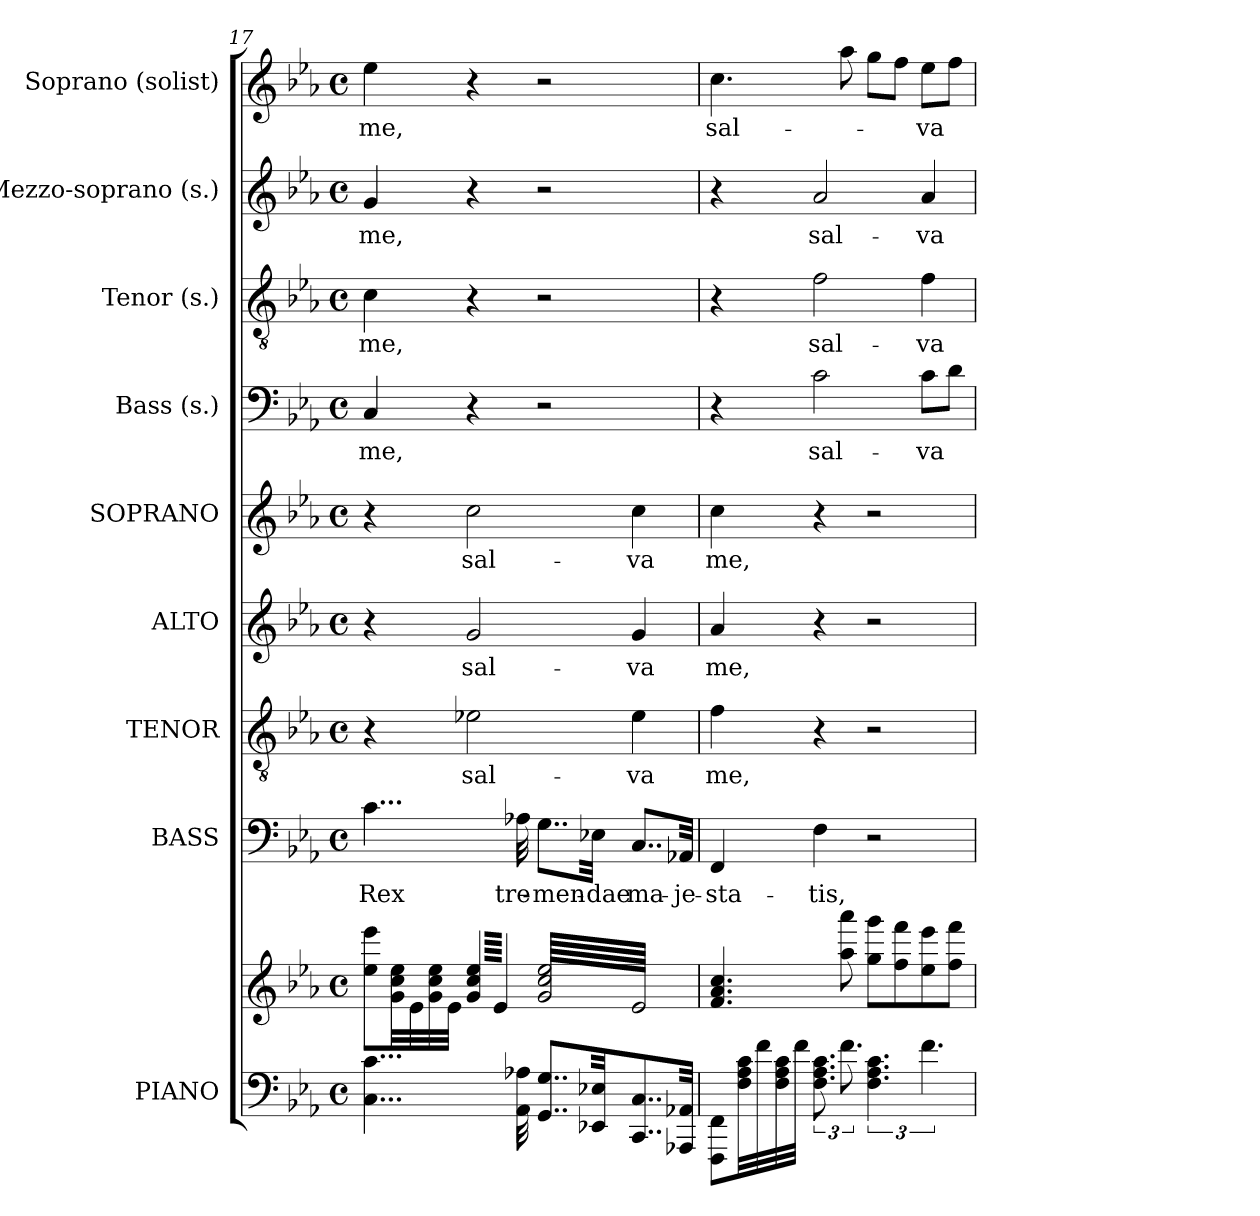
**kern	**kern	**kern	**text	**kern	**text	**kern	**text	**kern	**text	**kern	**text	**kern	**text	**kern	**text	**kern	**text
*part9	*part9	*part8	*part8	*part7	*part7	*part6	*part6	*part5	*part5	*part4	*part4	*part3	*part3	*part2	*part2	*part1	*part1
*staff10	*staff9	*staff8	*staff8	*staff7	*staff7	*staff6	*staff6	*staff5	*staff5	*staff4	*staff4	*staff3	*staff3	*staff2	*staff2	*staff1	*staff1
*I"PIANO	*	*I"BASS	*	*I"TENOR	*	*I"ALTO	*	*I"SOPRANO	*	*I"Bass (s.)	*	*I"Tenor (s.)	*	*I"Mezzo-soprano (s.)	*	*I"Soprano (solist)	*
*I'Pno.	*	*I'B.	*	*I'T.	*	*I'A.	*	*I'S.	*	*I'B.	*	*I'T.	*	*I'M-S.	*	*I'S.	*
*clefF4	*clefG2	*clefF4	*	*clefGv2	*	*clefG2	*	*clefG2	*	*clefF4	*	*clefGv2	*	*clefG2	*	*clefG2	*
*	*	*	*	*ITrd7c12	*	*	*	*	*	*	*	*ITrd7c12	*	*	*	*	*
*k[b-e-a-]	*k[b-e-a-]	*k[b-e-a-]	*	*k[b-e-a-]	*	*k[b-e-a-]	*	*k[b-e-a-]	*	*k[b-e-a-]	*	*k[b-e-a-]	*	*k[b-e-a-]	*	*k[b-e-a-]	*
*c:	*c:	*c:	*	*c:	*	*c:	*	*c:	*	*c:	*	*c:	*	*c:	*	*c:	*
*M4/4	*M4/4	*M4/4	*	*M4/4	*	*M4/4	*	*M4/4	*	*M4/4	*	*M4/4	*	*M4/4	*	*M4/4	*
*met(c)	*met(c)	*met(c)	*	*met(c)	*	*met(c)	*	*met(c)	*	*met(c)	*	*met(c)	*	*met(c)	*	*met(c)	*
=17	=17	=17	=17	=17	=17	=17	=17	=17	=17	=17	=17	=17	=17	=17	=17	=17	=17
!	!	!	!LO:LY:b:color=#000000	!	!	!	!	!	!	!	!	!	!	!	!	!	!
!	!	!	!	!	!	!	!	!	!	!	!LO:LY:b:color=#000000	!	!	!	!	!	!
!	!	!	!	!	!	!	!	!	!	!	!	!	!LO:LY:b:color=#000000	!	!	!	!
!	!	!	!	!	!	!	!	!	!	!	!	!	!	!	!LO:LY:b:color=#000000	!	!
!	!	!	!	!	!	!	!	!	!	!	!	!	!	!	!	!	!LO:LY:b:color=#000000
4...Ci\ 4...ci	8ee-i\ 8eee-iL	4...ci\	Rex	4r	.	4r	.	4r	.	4Ci/	me,	4Ci\	me,	4gi/	me,	4ee-i\	me,
.	32gi\ 32cci 32ee-iLL	.	.	.	.	.	.	.	.	.	.	.	.	.	.	.	.
.	32e-i\	.	.	.	.	.	.	.	.	.	.	.	.	.	.	.	.
.	32gi\ 32cci 32ee-i	.	.	.	.	.	.	.	.	.	.	.	.	.	.	.	.
.	32e-i\JJJ	.	.	.	.	.	.	.	.	.	.	.	.	.	.	.	.
!	!	!	!	!	!LO:LY:b:color=#000000	!	!	!	!	!	!	!	!	!	!	!	!
!	!	!	!	!	!	!	!LO:LY:b:color=#000000	!	!	!	!	!	!	!	!	!	!
!	!	!	!	!	!	!	!	!	!LO:LY:b:color=#000000	!	!	!	!	!	!	!	!
*	*tremolo	*	*	*	*	*	*	*	*	*	*	*	*	*	*	*	*
.	64gi/ 64cci 64ee-iLLLL	.	.	2E-Xi\	sal-	2gi/	sal-	2cci\	sal-	4r	.	4r	.	4r	.	4r	.
.	64e-i/	.	.	.	.	.	.	.	.	.	.	.	.	.	.	.	.
.	64gi/ 64cci 64ee-i	.	.	.	.	.	.	.	.	.	.	.	.	.	.	.	.
.	64e-i/	.	.	.	.	.	.	.	.	.	.	.	.	.	.	.	.
.	64gi/ 64cci 64ee-i	.	.	.	.	.	.	.	.	.	.	.	.	.	.	.	.
.	64e-i/	.	.	.	.	.	.	.	.	.	.	.	.	.	.	.	.
.	64gi/ 64cci 64ee-i	.	.	.	.	.	.	.	.	.	.	.	.	.	.	.	.
.	64e-i/	.	.	.	.	.	.	.	.	.	.	.	.	.	.	.	.
.	64gi/ 64cci 64ee-i	.	.	.	.	.	.	.	.	.	.	.	.	.	.	.	.
.	64e-i/	.	.	.	.	.	.	.	.	.	.	.	.	.	.	.	.
.	64gi/ 64cci 64ee-i	.	.	.	.	.	.	.	.	.	.	.	.	.	.	.	.
.	64e-i/	.	.	.	.	.	.	.	.	.	.	.	.	.	.	.	.
.	64gi/ 64cci 64ee-i	.	.	.	.	.	.	.	.	.	.	.	.	.	.	.	.
.	64e-i/	.	.	.	.	.	.	.	.	.	.	.	.	.	.	.	.
!	!	!	!LO:LY:b:color=#000000	!	!	!	!	!	!	!	!	!	!	!	!	!	!
32AA-i\ 32A-Xi	64gi/ 64cci 64ee-i	32A-Xi\	tre-	.	.	.	.	.	.	.	.	.	.	.	.	.	.
.	64e-i/JJJJ	.	.	.	.	.	.	.	.	.	.	.	.	.	.	.	.
!	!	!	!LO:LY:b:color=#000000	!	!	!	!	!	!	!	!	!	!	!	!	!	!
8..GGi/ 8..GiL	64gi/ 64cci 64ee-iLLLL	8..Gi\L	-men-	.	.	.	.	.	.	2r	.	2r	.	2r	.	2r	.
.	64e-i/	.	.	.	.	.	.	.	.	.	.	.	.	.	.	.	.
.	64gi/ 64cci 64ee-i	.	.	.	.	.	.	.	.	.	.	.	.	.	.	.	.
.	64e-i/	.	.	.	.	.	.	.	.	.	.	.	.	.	.	.	.
.	64gi/ 64cci 64ee-i	.	.	.	.	.	.	.	.	.	.	.	.	.	.	.	.
.	64e-i/	.	.	.	.	.	.	.	.	.	.	.	.	.	.	.	.
.	64gi/ 64cci 64ee-i	.	.	.	.	.	.	.	.	.	.	.	.	.	.	.	.
.	64e-i/	.	.	.	.	.	.	.	.	.	.	.	.	.	.	.	.
.	64gi/ 64cci 64ee-i	.	.	.	.	.	.	.	.	.	.	.	.	.	.	.	.
.	64e-i/	.	.	.	.	.	.	.	.	.	.	.	.	.	.	.	.
.	64gi/ 64cci 64ee-i	.	.	.	.	.	.	.	.	.	.	.	.	.	.	.	.
.	64e-i/	.	.	.	.	.	.	.	.	.	.	.	.	.	.	.	.
.	64gi/ 64cci 64ee-i	.	.	.	.	.	.	.	.	.	.	.	.	.	.	.	.
.	64e-i/	.	.	.	.	.	.	.	.	.	.	.	.	.	.	.	.
!	!	!	!LO:LY:b:color=#000000	!	!	!	!	!	!	!	!	!	!	!	!	!	!
32EE-Xi/ 32E-Xikk	64gi/ 64cci 64ee-i	32E-Xi\Jkk	-dae	.	.	.	.	.	.	.	.	.	.	.	.	.	.
.	64e-i/	.	.	.	.	.	.	.	.	.	.	.	.	.	.	.	.
!	!	!	!LO:LY:b:color=#000000	!	!	!	!	!	!	!	!	!	!	!	!	!	!
!	!	!	!	!	!LO:LY:b:color=#000000	!	!	!	!	!	!	!	!	!	!	!	!
!	!	!	!	!	!	!	!LO:LY:b:color=#000000	!	!	!	!	!	!	!	!	!	!
!	!	!	!	!	!	!	!	!	!LO:LY:b:color=#000000	!	!	!	!	!	!	!	!
8..CCi/ 8..Ci	64gi/ 64cci 64ee-i	8..Ci/L	ma-	4E-i\	-va	4gi/	-va	4cci\	-va	.	.	.	.	.	.	.	.
.	64e-i/	.	.	.	.	.	.	.	.	.	.	.	.	.	.	.	.
.	64gi/ 64cci 64ee-i	.	.	.	.	.	.	.	.	.	.	.	.	.	.	.	.
.	64e-i/	.	.	.	.	.	.	.	.	.	.	.	.	.	.	.	.
.	64gi/ 64cci 64ee-i	.	.	.	.	.	.	.	.	.	.	.	.	.	.	.	.
.	64e-i/	.	.	.	.	.	.	.	.	.	.	.	.	.	.	.	.
.	64gi/ 64cci 64ee-i	.	.	.	.	.	.	.	.	.	.	.	.	.	.	.	.
.	64e-i/	.	.	.	.	.	.	.	.	.	.	.	.	.	.	.	.
.	64gi/ 64cci 64ee-i	.	.	.	.	.	.	.	.	.	.	.	.	.	.	.	.
.	64e-i/	.	.	.	.	.	.	.	.	.	.	.	.	.	.	.	.
.	64gi/ 64cci 64ee-i	.	.	.	.	.	.	.	.	.	.	.	.	.	.	.	.
.	64e-i/	.	.	.	.	.	.	.	.	.	.	.	.	.	.	.	.
.	64gi/ 64cci 64ee-i	.	.	.	.	.	.	.	.	.	.	.	.	.	.	.	.
.	64e-i/	.	.	.	.	.	.	.	.	.	.	.	.	.	.	.	.
!	!	!	!LO:LY:b:color=#000000	!	!	!	!	!	!	!	!	!	!	!	!	!	!
32AAA-Xi/ 32AA-XiJkk	64gi/ 64cci 64ee-i	32AA-Xi/Jkk	-je-	.	.	.	.	.	.	.	.	.	.	.	.	.	.
.	64e-i/JJJJ	.	.	.	.	.	.	.	.	.	.	.	.	.	.	.	.
*	*Xtremolo	*	*	*	*	*	*	*	*	*	*	*	*	*	*	*	*
!!LO:PB:g=z
=18	=18	=18	=18	=18	=18	=18	=18	=18	=18	=18	=18	=18	=18	=18	=18	=18	=18
!	!	!	!LO:LY:b:color=#000000	!	!	!	!	!	!	!	!	!	!	!	!	!	!
!	!	!	!	!	!LO:LY:b:color=#000000	!	!	!	!	!	!	!	!	!	!	!	!
!	!	!	!	!	!	!	!LO:LY:b:color=#000000	!	!	!	!	!	!	!	!	!	!
!	!	!	!	!	!	!	!	!	!LO:LY:b:color=#000000	!	!	!	!	!	!	!	!
!	!	!	!	!	!	!	!	!	!	!	!	!	!	!	!	!	!LO:LY:b:color=#000000
8FFFi\ 8FFiL	4.fi/ 4.a-i 4.cci	4FFi/	-sta-	4Fi\	me,	4a-i/	me,	4cci\	me,	4r	.	4r	.	4r	.	4.cci\	sal-
.	.	.	.	.	.	.	.	.	.	.	.	.	.	.	.	.	.
.	.	.	.	.	.	.	.	.	.	.	.	.	.	.	.	.	.
.	.	.	.	.	.	.	.	.	.	.	.	.	.	.	.	.	.
.	.	.	.	.	.	.	.	.	.	.	.	.	.	.	.	.	.
.	.	.	.	.	.	.	.	.	.	.	.	.	.	.	.	.	.
.	.	.	.	.	.	.	.	.	.	.	.	.	.	.	.	.	.
.	.	.	.	.	.	.	.	.	.	.	.	.	.	.	.	.	.
32Fi\ 32A-i 32ciLL	.	.	.	.	.	.	.	.	.	.	.	.	.	.	.	.	.
.	.	.	.	.	.	.	.	.	.	.	.	.	.	.	.	.	.
32fi\	.	.	.	.	.	.	.	.	.	.	.	.	.	.	.	.	.
.	.	.	.	.	.	.	.	.	.	.	.	.	.	.	.	.	.
32Fi\ 32A-i 32ci	.	.	.	.	.	.	.	.	.	.	.	.	.	.	.	.	.
.	.	.	.	.	.	.	.	.	.	.	.	.	.	.	.	.	.
32fi\JJJ	.	.	.	.	.	.	.	.	.	.	.	.	.	.	.	.	.
.	.	.	.	.	.	.	.	.	.	.	.	.	.	.	.	.	.
!	!	!	!LO:LY:b:color=#000000	!	!	!	!	!	!	!	!	!	!	!	!	!	!
!	!	!	!	!	!	!	!	!	!	!	!LO:LY:b:color=#000000	!	!	!	!	!	!
!	!	!	!	!	!	!	!	!	!	!	!	!	!LO:LY:b:color=#000000	!	!	!	!
!	!	!	!	!	!	!	!	!	!	!	!	!	!	!	!LO:LY:b:color=#000000	!	!
12.Fi\ 12.A-i 12.ci	.	4Fi\	-tis,	4r	.	4r	.	4r	.	2ci\	sal-	2Fi\	sal-	2a-i/	sal-	.	.
12.fi\	8aa-i\ 8aaa-i	.	.	.	.	.	.	.	.	.	.	.	.	.	.	8aa-i\	.
6.Fi\ 6.A-i 6.ci	8ggi\ 8gggiL	2r	.	2r	.	2r	.	2r	.	.	.	.	.	.	.	8ggi\L	.
.	8ffi\ 8fffi	.	.	.	.	.	.	.	.	.	.	.	.	.	.	8ffi\J	.
!	!	!	!	!	!	!	!	!	!	!	!LO:LY:b:color=#000000	!	!	!	!	!	!
!	!	!	!	!	!	!	!	!	!	!	!	!	!LO:LY:b:color=#000000	!	!	!	!
!	!	!	!	!	!	!	!	!	!	!	!	!	!	!	!LO:LY:b:color=#000000	!	!
!	!	!	!	!	!	!	!	!	!	!	!	!	!	!	!	!	!LO:LY:b:color=#000000
6.fi\	8ee-i\ 8eee-i	.	.	.	.	.	.	.	.	8ci\L	-va	4Fi\	-va	4a-i/	-va	8ee-i\L	-va
.	8ffi\ 8fffiJ	.	.	.	.	.	.	.	.	8di\J	.	.	.	.	.	8ffi\J	.
=	=	=	=	=	=	=	=	=	=	=	=	=	=	=	=	=	=
*-	*-	*-	*-	*-	*-	*-	*-	*-	*-	*-	*-	*-	*-	*-	*-	*-	*-
